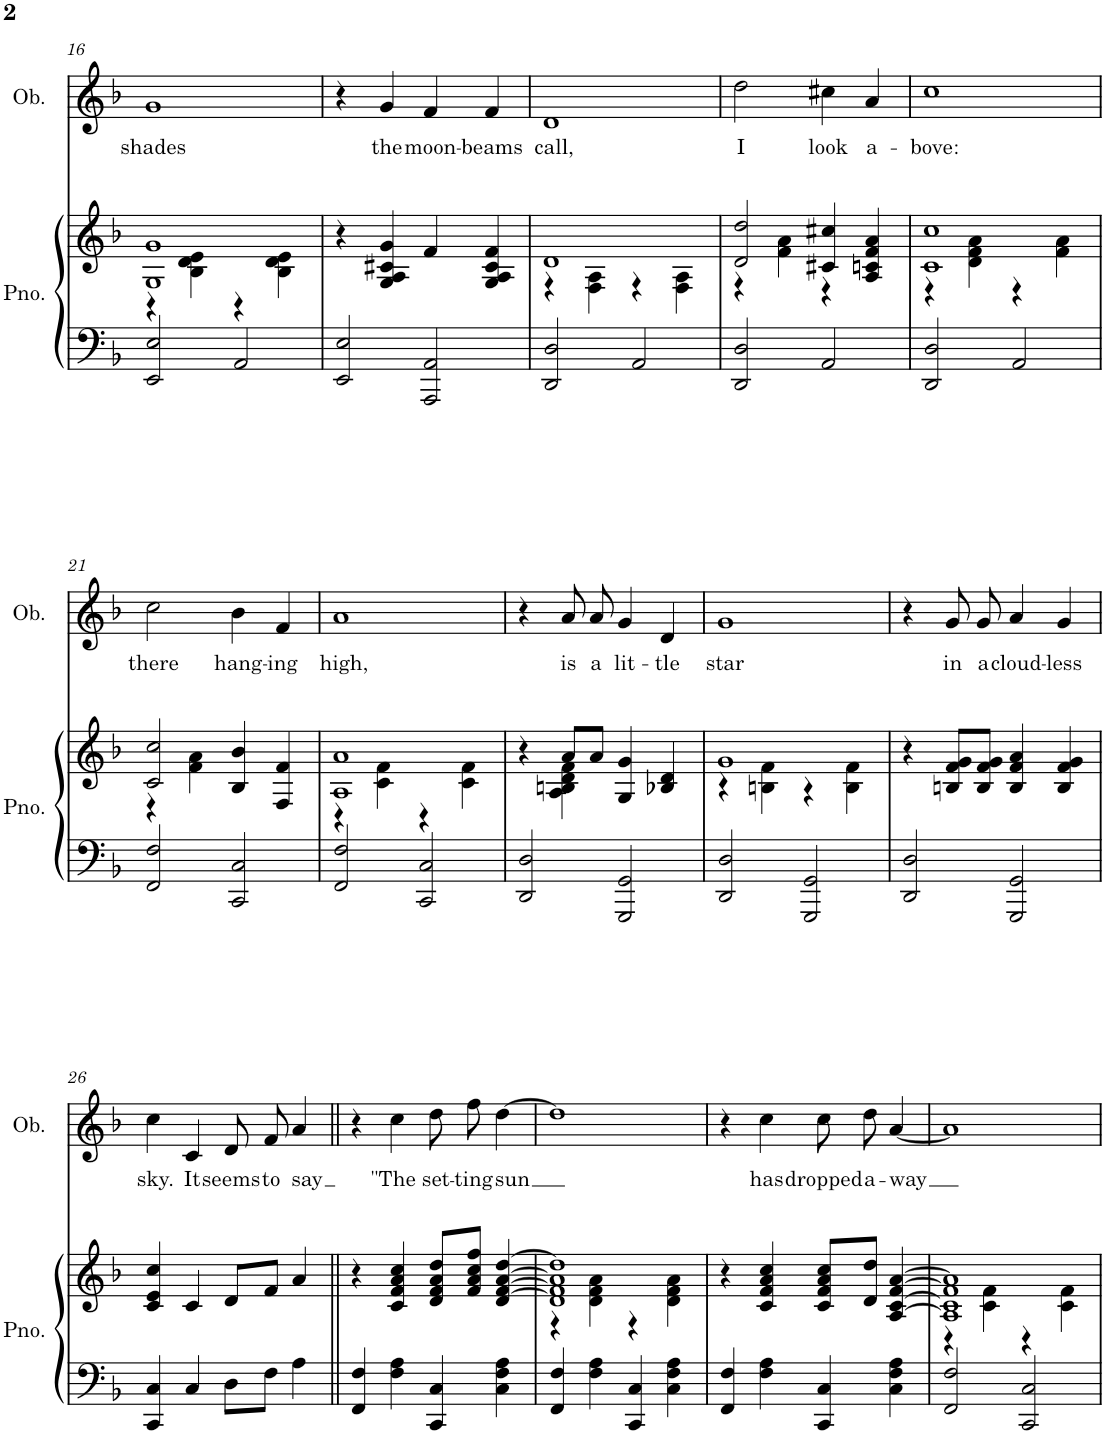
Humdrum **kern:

**kern	**kern	**kern	**text
*part2	*part2	*part1	*part1
*staff3	*staff2	*staff1	*staff1
*I"Piano	*	*I"Oboe	*
*I'Pno.	*	*I'Ob.	*
!!LO:PB:g=z
*clefF4	*clefG2	*clefG2	*
*k[b-]	*k[b-]	*k[b-]	*
*M2/2	*M2/2	*M2/2	*
*met(c|)	*met(c|)	*met(c|)	*
=16	=16	=16	=16
*	*^	*	*
!	!	!	!	!LO:LY:b
2EE/ 2E/	1G 1g	4r	1g	shades
.	.	4B-\ 4d\ 4e\	.	.
2AA/	.	4r	.	.
.	.	4B-\ 4d\ 4e\	.	.
*	*v	*v	*	*
=17	=17	=17	=17
2EE/ 2E/	4r	4r	.
!	!	!	!LO:LY:b
.	4G/ 4A/ 4c#X/ 4g/	4g/	the
!	!	!	!LO:LY:b
2AAA/ 2AA/	4f/	4f/	moon-
!	!	!	!LO:LY:b
.	4G/ 4A/ 4c#/ 4f/	4f/	-beams
=18	=18	=18	=18
*	*^	*	*
!	!	!	!	!LO:LY:b
2DD/ 2D/	1d	4r	1d	call,
.	.	4F\ 4A\	.	.
2AA/	.	4r	.	.
.	.	4F\ 4A\	.	.
=19	=19	=19	=19	=19
!	!	!	!	!LO:LY:b
2DD/ 2D/	2d/ 2dd/	4r	2dd\	I
.	.	4f\ 4a\	.	.
!	!	!	!	!LO:LY:b
2AA/	4c#X/ 4cc#X/	4r	4cc#X\	look
!	!	!	!	!LO:LY:b
.	4A/ 4cn/ 4f/ 4a/	4ryy	4a/	a-
=20	=20	=20	=20	=20
!	!	!	!	!LO:LY:b
2DD/ 2D/	1c 1cc	4r	1cc	-bove:
.	.	4d\ 4f\ 4a\	.	.
2AA/	.	4r	.	.
.	.	4f\ 4a\	.	.
!!LO:LB:g=z
=21	=21	=21	=21	=21
!	!	!	!	!LO:LY:b
2FF/ 2F/	2c/ 2cc/	4r	2cc\	there
.	.	4f\ 4a\	.	.
!	!	!	!	!LO:LY:b
2CC/ 2C/	4B-/ 4b-/	2ryy	4b-\	hang-
!	!	!	!	!LO:LY:b
.	4F/ 4f/	.	4f/	-ing
=22	=22	=22	=22	=22
!	!	!	!	!LO:LY:b
2FF/ 2F/	1A 1a	4r	1a	high,
.	.	4c\ 4f\	.	.
2CC/ 2C/	.	4r	.	.
.	.	4c\ 4f\	.	.
=23	=23	=23	=23	=23
2DD/ 2D/	4r	4ryy	4r	.
!	!	!	!	!LO:LY:b
.	8a/L	4A\ 4Bn\ 4d\ 4f\	8a/L	is
!	!	!	!	!LO:LY:b
.	8a/J	.	8a/J	a
!	!	!	!	!LO:LY:b
2GGG/ 2GG/	4G/ 4g/	2ryy	4g/	lit-
!	!	!	!	!LO:LY:b
.	4B-X/ 4d/	.	4d/	-tle
=24	=24	=24	=24	=24
!	!	!	!	!LO:LY:b
2DD/ 2D/	1g	4r	1g	star
.	.	4Bn\ 4f\	.	.
2GGG/ 2GG/	.	4r	.	.
.	.	4B\ 4f\	.	.
*	*v	*v	*	*
=25	=25	=25	=25
2DD/ 2D/	4r	4r	.
!	!	!	!LO:LY:b
.	8Bn/ 8f/ 8g/L	8g/L	in
!	!	!	!LO:LY:b
.	8B/ 8f/ 8g/J	8g/J	a
!	!	!	!LO:LY:b
2GGG/ 2GG/	4B/ 4f/ 4a/	4a/	cloud-
!	!	!	!LO:LY:b
.	4B/ 4f/ 4g/	4g/	-less
!!LO:LB:g=z
=26	=26	=26	=26
!	!	!	!LO:LY:b
4CC/ 4C/	4c/ 4e/ 4cc/	4cc\	sky.
!	!	!	!LO:LY:b
4C/	4c/	4c/	It
!	!	!	!LO:LY:b
8D\L	8d/L	8d/L	seems
!	!	!	!LO:LY:b
8F\J	8f/J	8f/J	to
!	!	!	!LO:LY:b
4A\	4a/	4a/	say
=27||	=27||	=27||	=27||
4FF/ 4F/	4r	4r	.
!	!	!	!LO:LY:b
4F\ 4A\	4c/ 4f/ 4a/ 4cc/	4cc\	"The
!	!	!	!LO:LY:b
4CC/ 4C/	8d/ 8f/ 8a/ 8dd/L	8dd\L	set-
!	!	!	!LO:LY:b
.	8f/ 8a/ 8cc/ 8ff/J	8ff\J	-ting
!	!	!	!LO:LY:b
4C\ 4F\ 4A\	[4d/ [4f/ [4a/ [4dd/	[4dd\	sun
=28	=28	=28	=28
*	*^	*	*
4FF/ 4F/	1d] 1f] 1a] 1dd]	4r	1dd]	.
4F\ 4A\	.	4d\ 4f\ 4a\	.	.
4CC/ 4C/	.	4r	.	.
4C\ 4F\ 4A\	.	4d\ 4f\ 4a\	.	.
*	*v	*v	*	*
=29	=29	=29	=29
4FF/ 4F/	4r	4r	.
!	!	!	!LO:LY:b
4F\ 4A\	4c/ 4f/ 4a/ 4cc/	4cc\	has
!	!	!	!LO:LY:b
4CC/ 4C/	8c/ 8f/ 8a/ 8cc/L	8cc\L	dropped
!	!	!	!LO:LY:b
.	8d/ 8dd/J	8dd\J	a-
!	!	!	!LO:LY:b
4C\ 4F\ 4A\	[4A/ [4c/ [4f/ [4a/	[4a/	-way
=30	=30	=30	=30
*	*^	*	*
2FF/ 2F/	1A] 1c] 1f] 1a]	4r	1a]	.
.	.	4c\ 4f\	.	.
2CC/ 2C/	.	4r	.	.
.	.	4c\ 4f\	.	.
*	*v	*v	*	*
=	=	=	=
*-	*-	*-	*-
